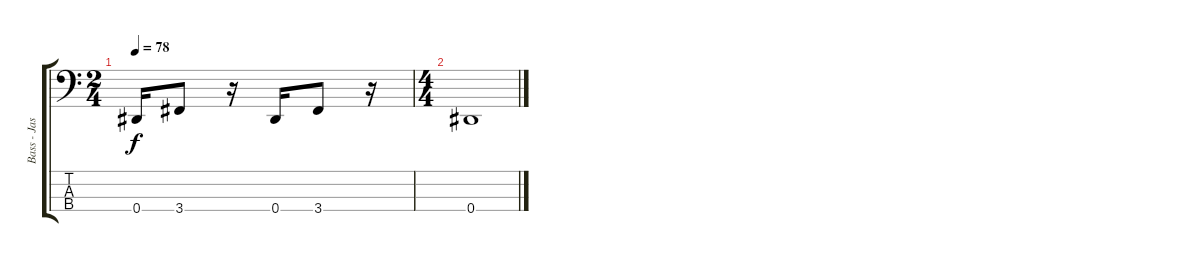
\track ("Bass - Jason" "Bass - Jas") {instrument electricbasspick}
\staff {score tabs}
\tuning (Gb2 Db2 Ab1 Eb1) {hide}
\ts (2 4)
\tempo 78
\clef f4
\ks c
0.4.16{dy f} 3.4.8 r.16 0.4.16 3.4.8 r.16 |
\ts (4 4)
0.4.1
